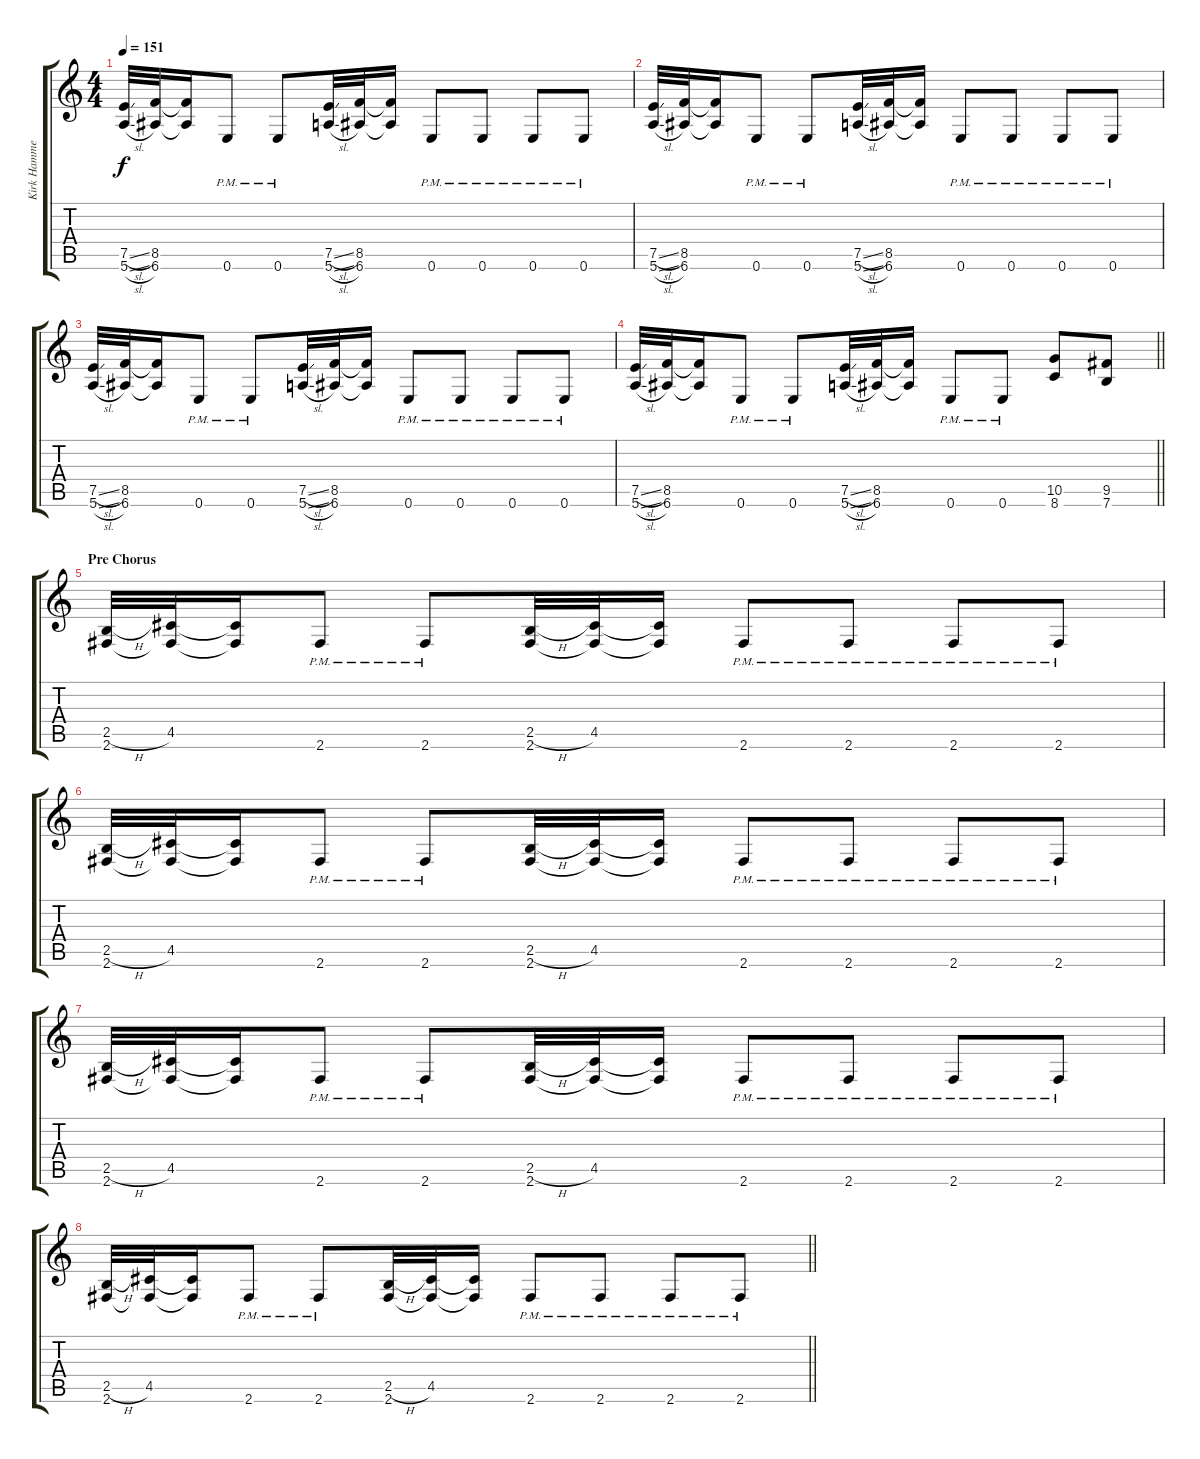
\track ("Kirk Hammet" "Kirk Hamme") {instrument distortionguitar}
\staff {score tabs}
\tuning (E4 B3 G3 D3 A2 E2) {hide}
\ts (4 4)
\tempo 151
\clef g2
\ks c
(7.5{sl} 5.6{sl}).32{dy f} (8.5 6.6).32 (8.5{t} 6.6{t}).16 0.6{pm}.8 0.6{pm}.8 (7.5{sl} 5.6{sl}).32 (8.5 6.6).32 (8.5{t} 6.6{t}).16 0.6{pm}.8 0.6{pm}.8 0.6{pm}.8 0.6{pm}.8 |
(7.5{sl} 5.6{sl}).32 (8.5 6.6).32 (8.5{t} 6.6{t}).16 0.6{pm}.8 0.6{pm}.8 (7.5{sl} 5.6{sl}).32 (8.5 6.6).32 (8.5{t} 6.6{t}).16 0.6{pm}.8 0.6{pm}.8 0.6{pm}.8 0.6{pm}.8 |
(7.5{sl} 5.6{sl}).32 (8.5 6.6).32 (8.5{t} 6.6{t}).16 0.6{pm}.8 0.6{pm}.8 (7.5{sl} 5.6{sl}).32 (8.5 6.6).32 (8.5{t} 6.6{t}).16 0.6{pm}.8 0.6{pm}.8 0.6{pm}.8 0.6{pm}.8 |
\barLineRight lightlight
(7.5{sl} 5.6{sl}).32 (8.5 6.6).32 (8.5{t} 6.6{t}).16 0.6{pm}.8 0.6{pm}.8 (7.5{sl} 5.6{sl}).32 (8.5 6.6).32 (8.5{t} 6.6{t}).16 0.6{pm}.8 0.6{pm}.8 (10.5 8.6).8 (9.5 7.6).8 |
\section ("" "Pre Chorus")
(2.5{h} 2.6).32 (4.5 2.6{t}).32 (4.5{t} 2.6{t}).16 2.6{pm}.8 2.6{pm}.8 (2.5{h} 2.6).32 (4.5 2.6{t}).32 (4.5{t} 2.6{t}).16 2.6{pm}.8 2.6{pm}.8 2.6{pm}.8 2.6{pm}.8 |
(2.5{h} 2.6).32 (4.5 2.6{t}).32 (4.5{t} 2.6{t}).16 2.6{pm}.8 2.6{pm}.8 (2.5{h} 2.6).32 (4.5 2.6{t}).32 (4.5{t} 2.6{t}).16 2.6{pm}.8 2.6{pm}.8 2.6{pm}.8 2.6{pm}.8 |
(2.5{h} 2.6).32 (4.5 2.6{t}).32 (4.5{t} 2.6{t}).16 2.6{pm}.8 2.6{pm}.8 (2.5{h} 2.6).32 (4.5 2.6{t}).32 (4.5{t} 2.6{t}).16 2.6{pm}.8 2.6{pm}.8 2.6{pm}.8 2.6{pm}.8 |
\barLineRight lightlight
(2.5{h} 2.6).32 (4.5 2.6{t}).32 (4.5{t} 2.6{t}).16 2.6{pm}.8 2.6{pm}.8 (2.5{h} 2.6).32 (4.5 2.6{t}).32 (4.5{t} 2.6{t}).16 2.6{pm}.8 2.6{pm}.8 2.6{pm}.8 2.6{pm}.8
